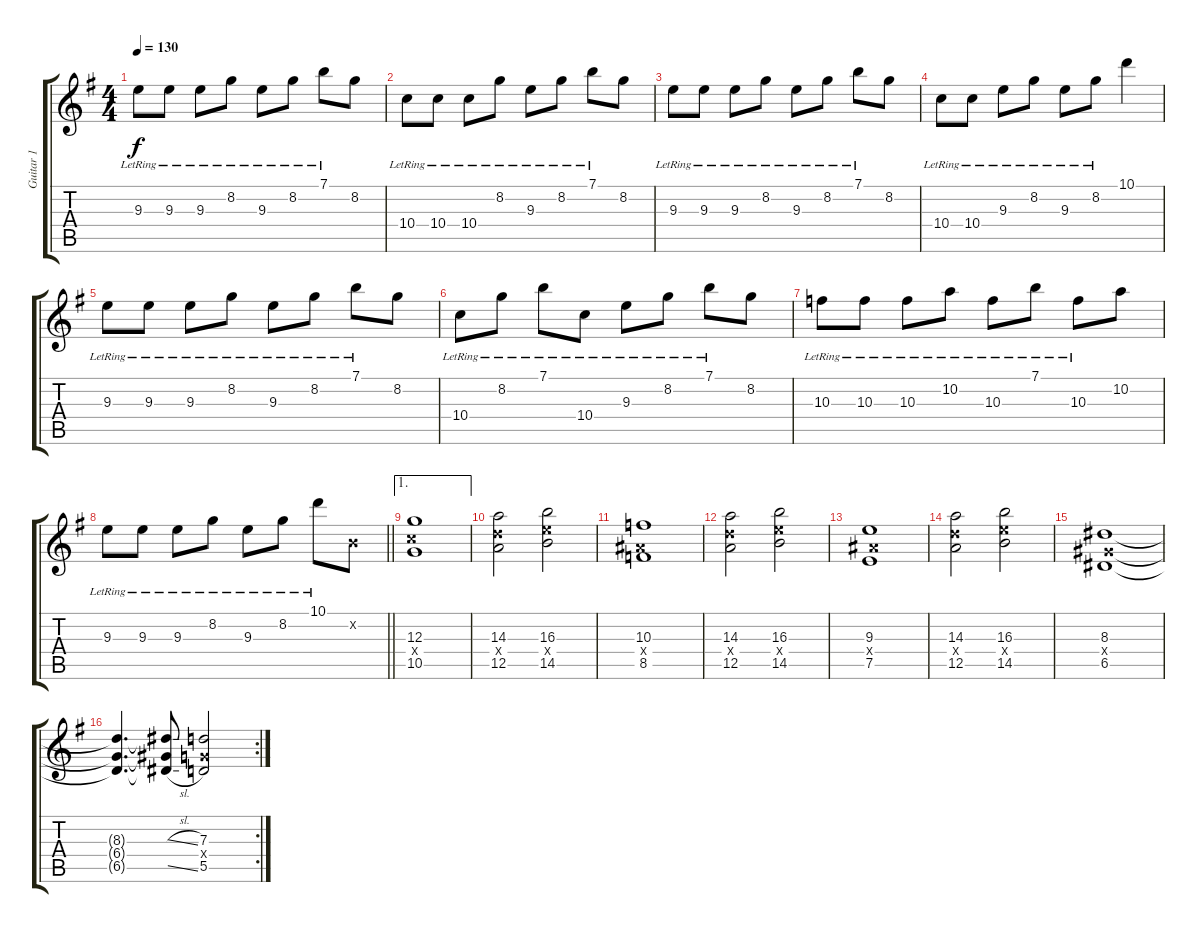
\track ("Guitar 1" "Guitar 1") {instrument overdrivenguitar}
\staff {score tabs}
\tuning (E4 B3 G3 D3 A2 E2) {hide}
\ts (4 4)
\tempo 130
\clef g2
\ks g
9.3{lr}.8{dy f} 9.3{lr}.8 9.3{lr}.8 8.2{lr}.8 9.3{lr}.8 8.2{lr}.8 7.1{lr}.8 8.2.8 |
10.4{lr}.8 10.4{lr}.8 10.4{lr}.8 8.2{lr}.8 9.3{lr}.8 8.2{lr}.8 7.1{lr}.8 8.2.8 |
9.3{lr}.8 9.3{lr}.8 9.3{lr}.8 8.2{lr}.8 9.3{lr}.8 8.2{lr}.8 7.1{lr}.8 8.2.8 |
10.4{lr}.8 10.4{lr}.8 9.3{lr}.8 8.2{lr}.8 9.3{lr}.8 8.2{lr}.8 10.1.4 |
9.3{lr}.8 9.3{lr}.8 9.3{lr}.8 8.2{lr}.8 9.3{lr}.8 8.2{lr}.8 7.1{lr}.8 8.2.8 |
10.4{lr}.8 8.2{lr}.8 7.1{lr}.8 10.4{lr}.8 9.3{lr}.8 8.2{lr}.8 7.1{lr}.8 8.2.8 |
10.3{lr}.8 10.3{lr}.8 10.3{lr}.8 10.2{lr}.8 10.3{lr}.8 7.1{lr}.8 10.3{lr}.8 10.2.8 |
\barLineRight lightlight
9.3{lr}.8 9.3{lr}.8 9.3{lr}.8 8.2{lr}.8 9.3{lr}.8 8.2{lr}.8 10.1{lr}.8 0.2{x}.8 |
\ae 1
(12.3 10.4{x} 10.5).1 |
(14.3 12.4{x} 12.5).2 (16.3 14.4{x} 14.5).2 |
(10.3 8.4{x} 8.5).1 |
(14.3 12.4{x} 12.5).2 (16.3 14.4{x} 14.5).2 |
(9.3 8.4{x} 7.5).1 |
(14.3 12.4{x} 12.5).2 (16.3 14.4{x} 14.5).2 |
(8.3 6.4{x} 6.5).1 |
\rc 2
(8.3{t} 6.4{t} 6.5{t}).4{d} (8.3{sl t} 6.4{t} 6.5{sl t}).8 (7.3 5.4{x} 5.5).2
